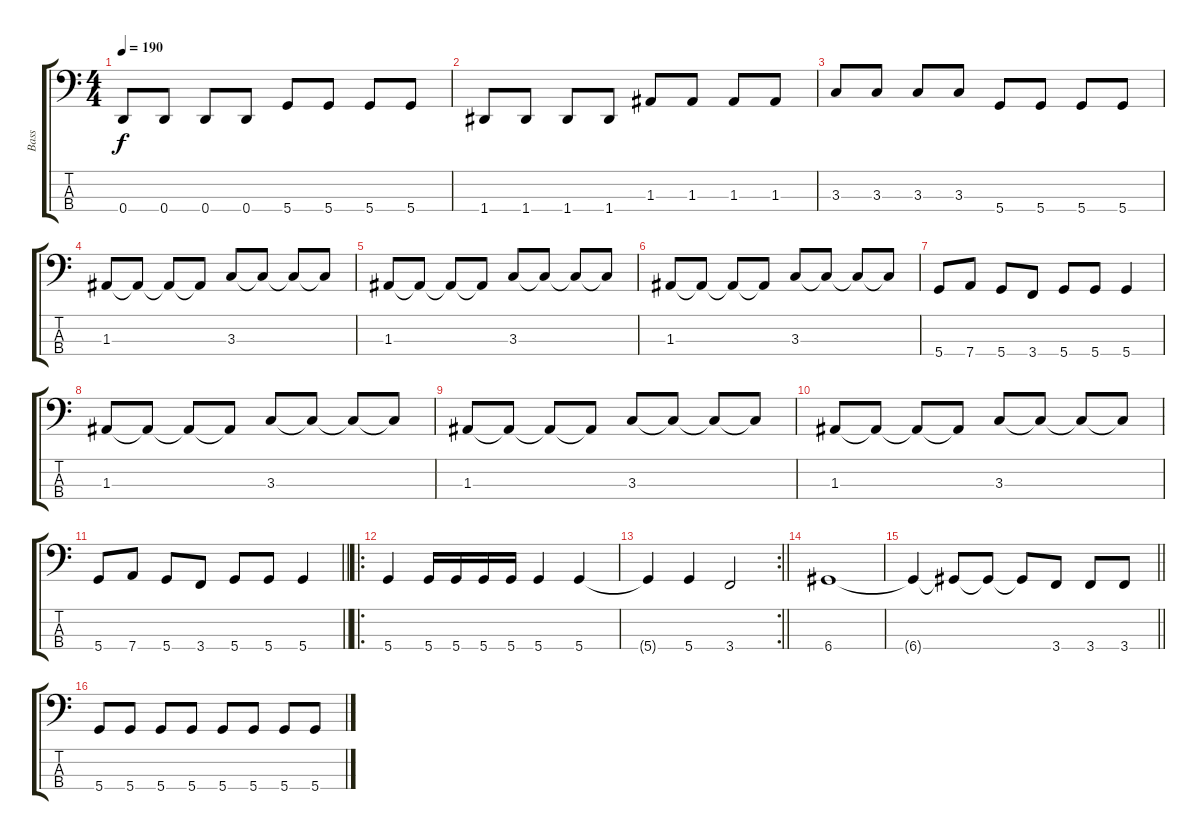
\track ("Bass" "Bass") {instrument electricbassfinger}
\staff {score tabs}
\tuning (G2 D2 A1 D1) {hide}
\ts (4 4)
\tempo 190
\clef f4
\ks c
0.4.8{dy f} 0.4.8 0.4.8 0.4.8 5.4.8 5.4.8 5.4.8 5.4.8 |
1.4.8 1.4.8 1.4.8 1.4.8 1.3.8 1.3.8 1.3.8 1.3.8 |
3.3.8 3.3.8 3.3.8 3.3.8 5.4.8 5.4.8 5.4.8 5.4.8 |
1.3.8 1.3{t}.8 1.3{t}.8 1.3{t}.8 3.3.8 3.3{t}.8 3.3{t}.8 3.3{t}.8 |
1.3.8 1.3{t}.8 1.3{t}.8 1.3{t}.8 3.3.8 3.3{t}.8 3.3{t}.8 3.3{t}.8 |
1.3.8 1.3{t}.8 1.3{t}.8 1.3{t}.8 3.3.8 3.3{t}.8 3.3{t}.8 3.3{t}.8 |
5.4.8 7.4.8 5.4.8 3.4.8 5.4.8 5.4.8 5.4.4 |
1.3.8 1.3{t}.8 1.3{t}.8 1.3{t}.8 3.3.8 3.3{t}.8 3.3{t}.8 3.3{t}.8 |
1.3.8 1.3{t}.8 1.3{t}.8 1.3{t}.8 3.3.8 3.3{t}.8 3.3{t}.8 3.3{t}.8 |
1.3.8 1.3{t}.8 1.3{t}.8 1.3{t}.8 3.3.8 3.3{t}.8 3.3{t}.8 3.3{t}.8 |
\barLineRight lightlight
5.4.8 7.4.8 5.4.8 3.4.8 5.4.8 5.4.8 5.4.4 |
\ro
\section ("" "")
5.4.4 5.4.16 5.4.16 5.4.16 5.4.16 5.4.4 5.4.4 |
\rc 2
\barLineRight lightlight
5.4{t}.4 5.4.4 3.4.2 |
\section ("" "")
6.4.1 |
\barLineRight lightlight
6.4{t}.4 6.4{t}.8 6.4{t}.8 6.4{t}.8 3.4.8 3.4.8 3.4.8 |
\section ("" "")
5.4.8 5.4.8 5.4.8 5.4.8 5.4.8 5.4.8 5.4.8 5.4.8
